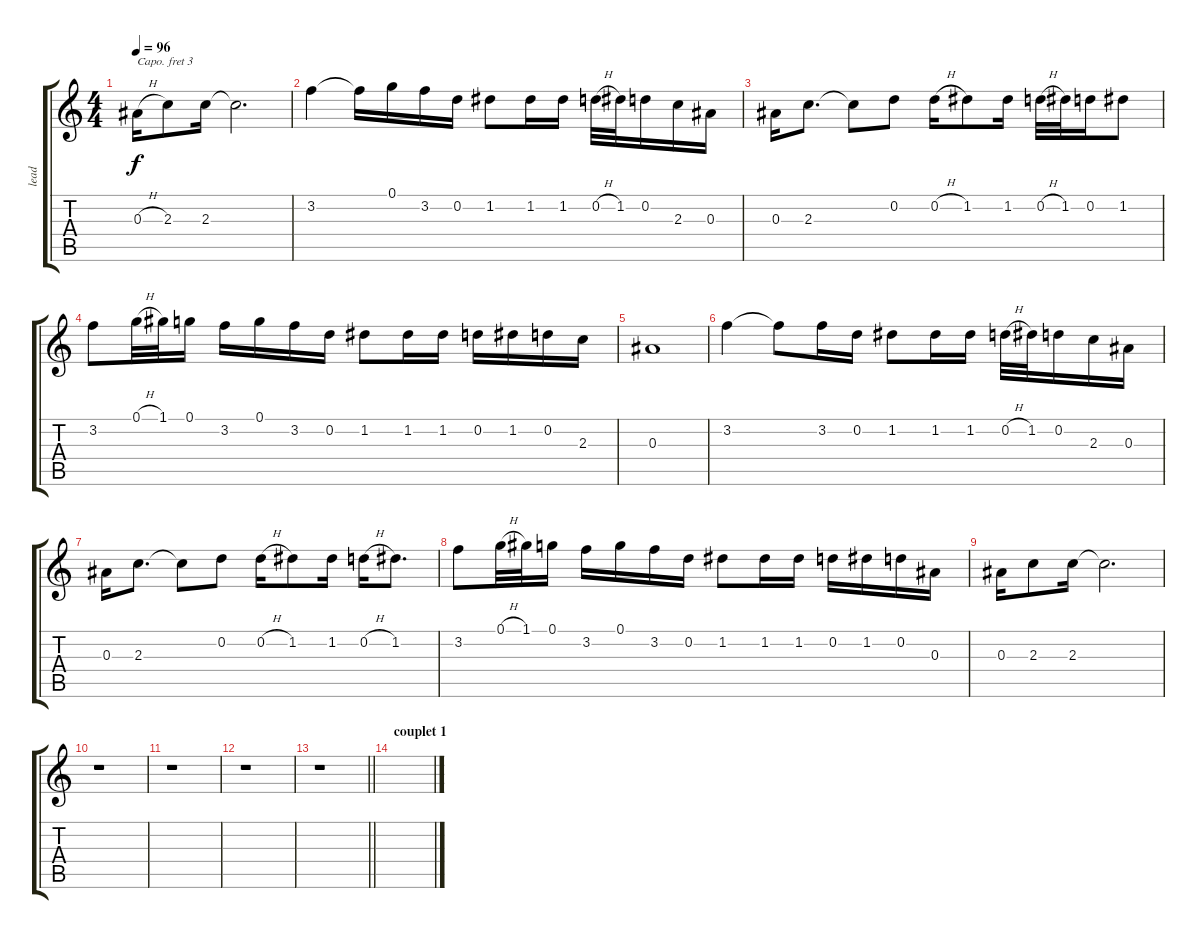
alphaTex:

\track ("lead" "lead") {instrument banjo}
\staff {score tabs}
\capo 3
\tuning (E4 B3 G3 D3 A2 E2) {hide}
\displaytranspose 12
\ts (4 4)
\tempo 96
\clef g2
\ks c
0.3{h}.16{dy f} 2.3.8 2.3.16 2.3{t}.2{d} |
3.2.4 3.2{t}.16 0.1.16 3.2.16 0.2.16 1.2.8 1.2.16 1.2.16 0.2{h}.32 1.2.32 0.2.16 2.3.16 0.3.16 |
0.3.16 2.3.8{d} 2.3{t}.8 0.2.8 0.2{h}.16 1.2.8 1.2.16 0.2{h}.32 1.2.32 0.2.16 1.2.8 |
3.2.8 0.1{h}.32 1.1.32 0.1.16 3.2.16 0.1.16 3.2.16 0.2.16 1.2.8 1.2.16 1.2.16 0.2.16 1.2.16 0.2.16 2.3.16 |
0.3.1 |
3.2.4 3.2{t}.8 3.2.16 0.2.16 1.2.8 1.2.16 1.2.16 0.2{h}.32 1.2.32 0.2.16 2.3.16 0.3.16 |
0.3.16 2.3.8{d} 2.3{t}.8 0.2.8 0.2{h}.16 1.2.8 1.2.16 0.2{h}.16 1.2.8{d} |
3.2.8 0.1{h}.32 1.1.32 0.1.16 3.2.16 0.1.16 3.2.16 0.2.16 1.2.8 1.2.16 1.2.16 0.2.16 1.2.16 0.2.16 0.3.16 |
0.3.16 2.3.8 2.3.16 2.3{t}.2{d} |
r.1 |
r.1 |
r.1 |
\barLineRight lightlight
r.1 |
\section ("" "couplet 1")
